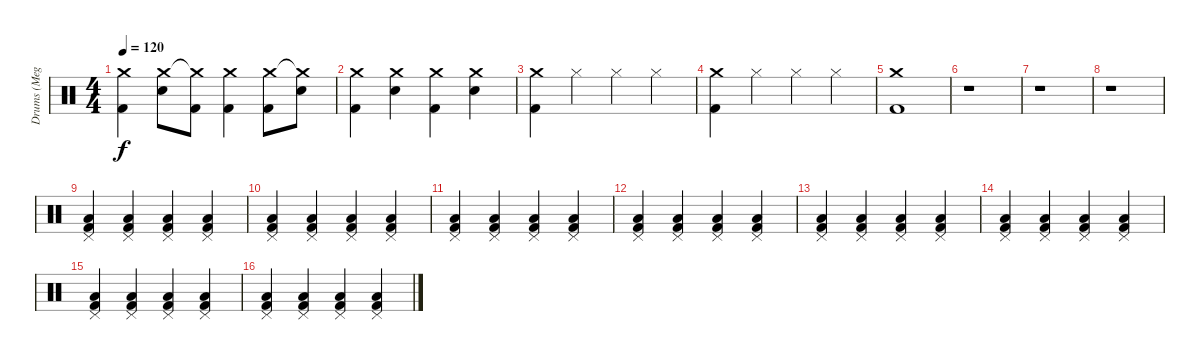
\track ("Drums (Meg White)" "Drums (Meg") {instrument percussion}
\staff {score}
\articulation defaults
\ts (4 4)
\tempo 120
\clef neutral
\ks c
("Crash medium (hit)" "Kick (hit) 2").4{dy f} ("Crash medium (hit)" "Snare (hit) 2").8 ("Crash medium (hit)"{t} "Kick (hit) 2").8 ("Crash medium (hit)" "Kick (hit) 2").4 ("Crash medium (hit)" "Kick (hit) 2").8 ("Crash medium (hit)"{t} "Snare (hit) 2").8 |
("Crash medium (hit)" "Kick (hit) 2").4 ("Crash medium (hit)" "Snare (hit) 2").4 ("Crash medium (hit)" "Kick (hit) 2").4 ("Crash medium (hit)" "Snare (hit) 2").4 |
("Crash medium (hit)" "Kick (hit) 2").4 "Hi-Hat (closed)".4 "Hi-Hat (closed)".4 "Hi-Hat (closed)".4 |
("Crash medium (hit)" "Kick (hit) 2").4 "Hi-Hat (closed)".4 "Hi-Hat (closed)".4 "Hi-Hat (closed)".4 |
("Crash medium (hit)" "Kick (hit) 2").1 |
r.1 |
r.1 |
r.1 |
("Pedal Hi-Hat (hit)" "Low Floor Tom (hit)" "Kick (hit) 2").4 ("Pedal Hi-Hat (hit)" "Low Floor Tom (hit)" "Kick (hit) 2").4 ("Pedal Hi-Hat (hit)" "Low Floor Tom (hit)" "Kick (hit) 2").4 ("Pedal Hi-Hat (hit)" "Low Floor Tom (hit)" "Kick (hit) 2").4 |
("Pedal Hi-Hat (hit)" "Low Floor Tom (hit)" "Kick (hit) 2").4 ("Pedal Hi-Hat (hit)" "Low Floor Tom (hit)" "Kick (hit) 2").4 ("Pedal Hi-Hat (hit)" "Low Floor Tom (hit)" "Kick (hit) 2").4 ("Pedal Hi-Hat (hit)" "Low Floor Tom (hit)" "Kick (hit) 2").4 |
("Pedal Hi-Hat (hit)" "Low Floor Tom (hit)" "Kick (hit) 2").4 ("Pedal Hi-Hat (hit)" "Low Floor Tom (hit)" "Kick (hit) 2").4 ("Pedal Hi-Hat (hit)" "Low Floor Tom (hit)" "Kick (hit) 2").4 ("Pedal Hi-Hat (hit)" "Low Floor Tom (hit)" "Kick (hit) 2").4 |
("Pedal Hi-Hat (hit)" "Low Floor Tom (hit)" "Kick (hit) 2").4 ("Pedal Hi-Hat (hit)" "Low Floor Tom (hit)" "Kick (hit) 2").4 ("Pedal Hi-Hat (hit)" "Low Floor Tom (hit)" "Kick (hit) 2").4 ("Pedal Hi-Hat (hit)" "Low Floor Tom (hit)" "Kick (hit) 2").4 |
("Pedal Hi-Hat (hit)" "Low Floor Tom (hit)" "Kick (hit) 2").4 ("Pedal Hi-Hat (hit)" "Low Floor Tom (hit)" "Kick (hit) 2").4 ("Pedal Hi-Hat (hit)" "Low Floor Tom (hit)" "Kick (hit) 2").4 ("Pedal Hi-Hat (hit)" "Low Floor Tom (hit)" "Kick (hit) 2").4 |
("Pedal Hi-Hat (hit)" "Low Floor Tom (hit)" "Kick (hit) 2").4 ("Pedal Hi-Hat (hit)" "Low Floor Tom (hit)" "Kick (hit) 2").4 ("Pedal Hi-Hat (hit)" "Low Floor Tom (hit)" "Kick (hit) 2").4 ("Pedal Hi-Hat (hit)" "Low Floor Tom (hit)" "Kick (hit) 2").4 |
("Pedal Hi-Hat (hit)" "Low Floor Tom (hit)" "Kick (hit) 2").4 ("Pedal Hi-Hat (hit)" "Low Floor Tom (hit)" "Kick (hit) 2").4 ("Pedal Hi-Hat (hit)" "Low Floor Tom (hit)" "Kick (hit) 2").4 ("Pedal Hi-Hat (hit)" "Low Floor Tom (hit)" "Kick (hit) 2").4 |
("Pedal Hi-Hat (hit)" "Low Floor Tom (hit)" "Kick (hit) 2").4 ("Pedal Hi-Hat (hit)" "Low Floor Tom (hit)" "Kick (hit) 2").4 ("Pedal Hi-Hat (hit)" "Low Floor Tom (hit)" "Kick (hit) 2").4 ("Pedal Hi-Hat (hit)" "Low Floor Tom (hit)" "Kick (hit) 2").4
